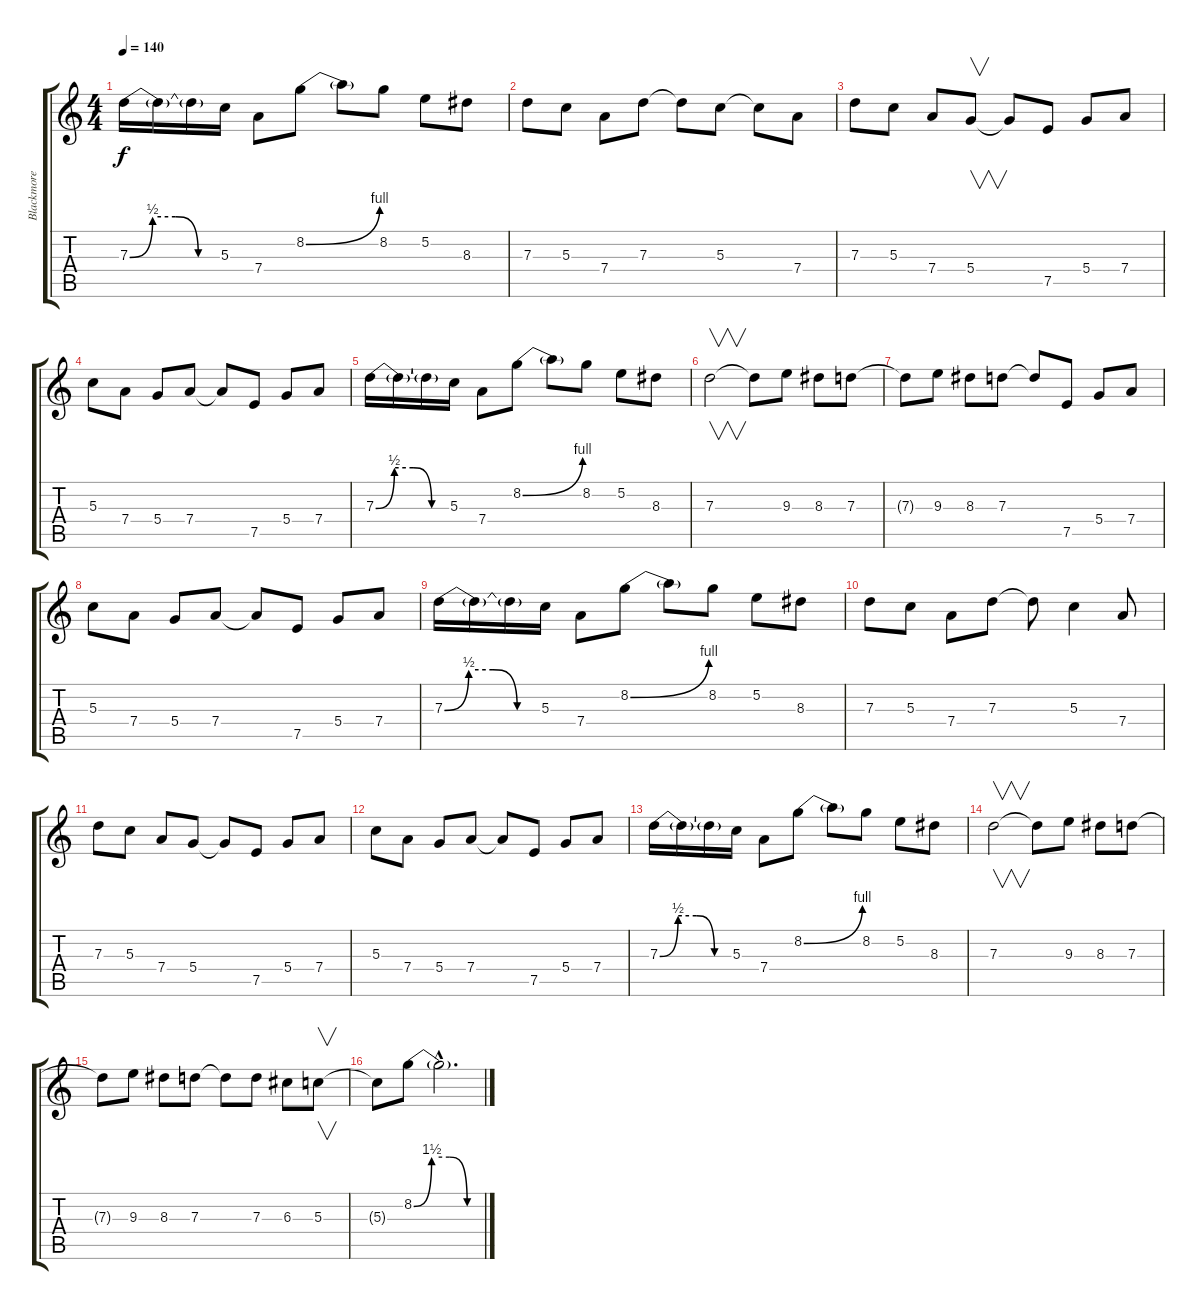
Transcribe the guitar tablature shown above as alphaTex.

\track ("Blackmore" "Blackmore") {instrument distortionguitar}
\staff {score tabs}
\tuning (E4 B3 G3 D3 A2 E2) {hide}
\ts (4 4)
\tempo 140
\clef g2
\ks c
7.3{be (custom 0 0 15 2 30 2 45 0 60 0)}.16{dy f} 7.3{t}.16 7.3{t}.16 5.3.16 7.4.8 8.2{be (bend 0 0 60 4)}.8 8.2{t}.8 8.2.8 5.2.8 8.3.8 |
7.3.8 5.3.8 7.4.8 7.3.8 7.3{t}.8 5.3.8 5.3{t}.8 7.4.8 |
7.3.8 5.3.8 7.4.8 5.4.8{v} 5.4{t}.8 7.5.8 5.4.8 7.4.8 |
5.3.8 7.4.8 5.4.8 7.4.8 7.4{t}.8 7.5.8 5.4.8 7.4.8 |
7.3{be (custom 0 0 15 2 30 2 45 0 60 0)}.16 7.3{t}.16 7.3{t}.16 5.3.16 7.4.8 8.2{be (bend 0 0 60 4)}.8 8.2{t}.8 8.2.8 5.2.8 8.3.8 |
7.3.2{v} 7.3{t}.8 9.3.8 8.3.8 7.3.8 |
7.3{t}.8 9.3.8 8.3.8 7.3.8 7.3{t}.8 7.5.8 5.4.8 7.4.8 |
5.3.8 7.4.8 5.4.8 7.4.8 7.4{t}.8 7.5.8 5.4.8 7.4.8 |
7.3{be (custom 0 0 15 2 30 2 45 0 60 0)}.16 7.3{t}.16 7.3{t}.16 5.3.16 7.4.8 8.2{be (bend 0 0 60 4)}.8 8.2{t}.8 8.2.8 5.2.8 8.3.8 |
7.3.8 5.3.8 7.4.8 7.3.8 7.3{t}.8 5.3.4 7.4.8 |
7.3.8 5.3.8 7.4.8 5.4.8 5.4{t}.8 7.5.8 5.4.8 7.4.8 |
5.3.8 7.4.8 5.4.8 7.4.8 7.4{t}.8 7.5.8 5.4.8 7.4.8 |
7.3{be (custom 0 0 15 2 30 2 45 0 60 0)}.16 7.3{t}.16 7.3{t}.16 5.3.16 7.4.8 8.2{be (bend 0 0 60 4)}.8 8.2{t}.8 8.2.8 5.2.8 8.3.8 |
7.3.2{v} 7.3{t}.8 9.3.8 8.3.8 7.3.8 |
7.3{t}.8 9.3.8 8.3.8 7.3.8 7.3{t}.8 7.3.8 6.3.8 5.3.8{v} |
5.3{t}.8 8.2{be (custom 0 0 15 6 30 6 45 0 60 0)}.8{volume 15 instrument overdrivenguitar} 8.2{hac t}.2{d}
